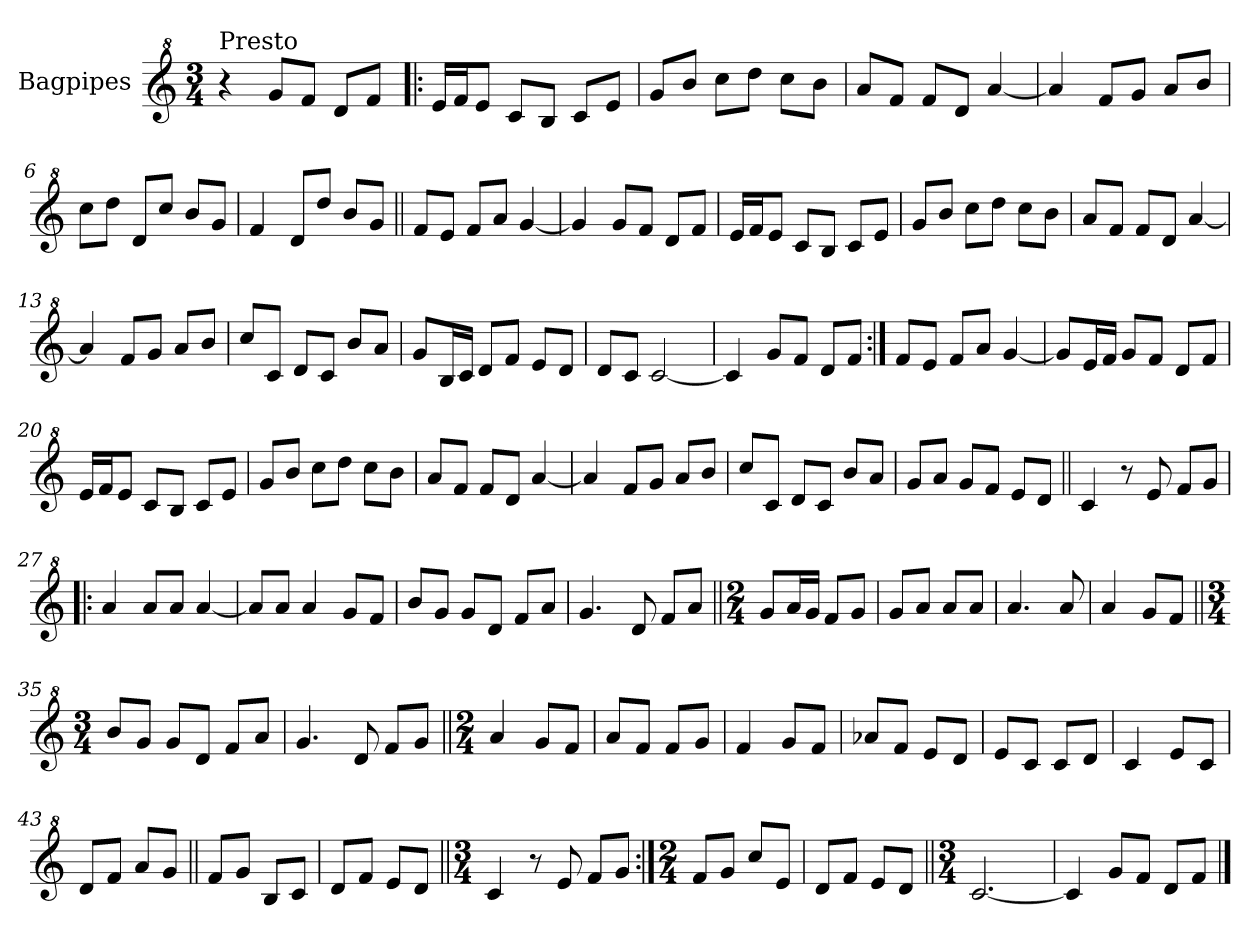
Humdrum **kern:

**kern
*part1
*staff1
*I"Bagpipes
*I'Bag
*clefG^2
*k[]
*C:
*M3/4
=1
!LO:TX:a:t=Presto
4r
8gg/L
8ff/J
8dd/L
8ff/J
=2!|:
16ee/LL
16ff/J
8ee/J
8cc/L
8b/J
8cc/L
8ee/J
=3
8gg/L
8bb/J
8ccc\L
8ddd\J
8ccc\L
8bb\J
=4
8aa/L
8ff/J
8ff/L
8dd/J
[4aa/
=5
4aa/]
8ff/L
8gg/J
8aa/L
8bb/J
=6
8ccc\L
8ddd\J
8dd/L
8ccc/J
8bb/L
8gg/J
=7
4ff/
8dd/L
8ddd/J
8bb/L
8gg/J
!!LO:LB:g=z
=8||
8ff/L
8ee/J
8ff/L
8aa/J
[4gg/
=9
4gg/]
8gg/L
8ff/J
8dd/L
8ff/J
=10
16ee/LL
16ff/J
8ee/J
8cc/L
8b/J
8cc/L
8ee/J
=11
8gg/L
8bb/J
8ccc\L
8ddd\J
8ccc\L
8bb\J
=12
8aa/L
8ff/J
8ff/L
8dd/J
[4aa/
=13
4aa/]
8ff/L
8gg/J
8aa/L
8bb/J
=14
8ccc/L
8cc/J
8dd/L
8cc/J
8bb/L
8aa/J
=15
8gg/L
16b/L
16cc/JJ
8dd/L
8ff/J
8ee/L
8dd/J
!!LO:LB:g=z
=16
8dd/L
8cc/J
[2cc/
=17
4cc/]
8gg/L
8ff/J
8dd/L
8ff/J
=18:|!
8ff/L
8ee/J
8ff/L
8aa/J
[4gg/
=19
8gg/L]
16ee/L
16ff/JJ
8gg/L
8ff/J
8dd/L
8ff/J
=20
16ee/LL
16ff/J
8ee/J
8cc/L
8b/J
8cc/L
8ee/J
=21
8gg/L
8bb/J
8ccc\L
8ddd\J
8ccc\L
8bb\J
=22
8aa/L
8ff/J
8ff/L
8dd/J
[4aa/
=23
4aa/]
8ff/L
8gg/J
8aa/L
8bb/J
!!LO:LB:g=z
=24
8ccc/L
8cc/J
8dd/L
8cc/J
8bb/L
8aa/J
=25
8gg/L
8aa/J
8gg/L
8ff/J
8ee/L
8dd/J
=26||
4cc/
8r
8ee/
8ff/L
8gg/J
=27!|:
4aa/
8aa/L
8aa/J
[4aa/
=28
8aa/L]
8aa/J
4aa/
8gg/L
8ff/J
=29
8bb/L
8gg/J
8gg/L
8dd/J
8ff/L
8aa/J
=30
4.gg/
8dd/
8ff/L
8aa/J
=31||
*M2/4
8gg/L
16aa/L
16gg/JJ
8ff/L
8gg/J
!!LO:LB:g=z
=32
8gg/L
8aa/J
8aa/L
8aa/J
=33
4.aa/
8aa/
=34
4aa/
8gg/L
8ff/J
=35||
*M3/4
8bb/L
8gg/J
8gg/L
8dd/J
8ff/L
8aa/J
=36
4.gg/
8dd/
8ff/L
8gg/J
=37||
*M2/4
4aa/
8gg/L
8ff/J
=38
8aa/L
8ff/J
8ff/L
8gg/J
=39
4ff/
8gg/L
8ff/J
=40
8aa-X/L
8ff/J
8ee/L
8dd/J
!!LO:LB:g=z
=41
8ee/L
8cc/J
8cc/L
8dd/J
=42
4cc/
8ee/L
8cc/J
=43
8dd/L
8ff/J
8aa/L
8gg/J
=44||
8ff/L
8gg/J
8b/L
8cc/J
=45
8dd/L
8ff/J
8ee/L
8dd/J
=46||
*M3/4
4cc/
8r
8ee/
8ff/L
8gg/J
=47:|!
*M2/4
8ff/L
8gg/J
8ccc/L
8ee/J
=48
8dd/L
8ff/J
8ee/L
8dd/J
=49||
*M3/4
[2.cc/
!!LO:LB:g=z
=50
4cc/]
8gg/L
8ff/J
8dd/L
8ff/J
==
*-
